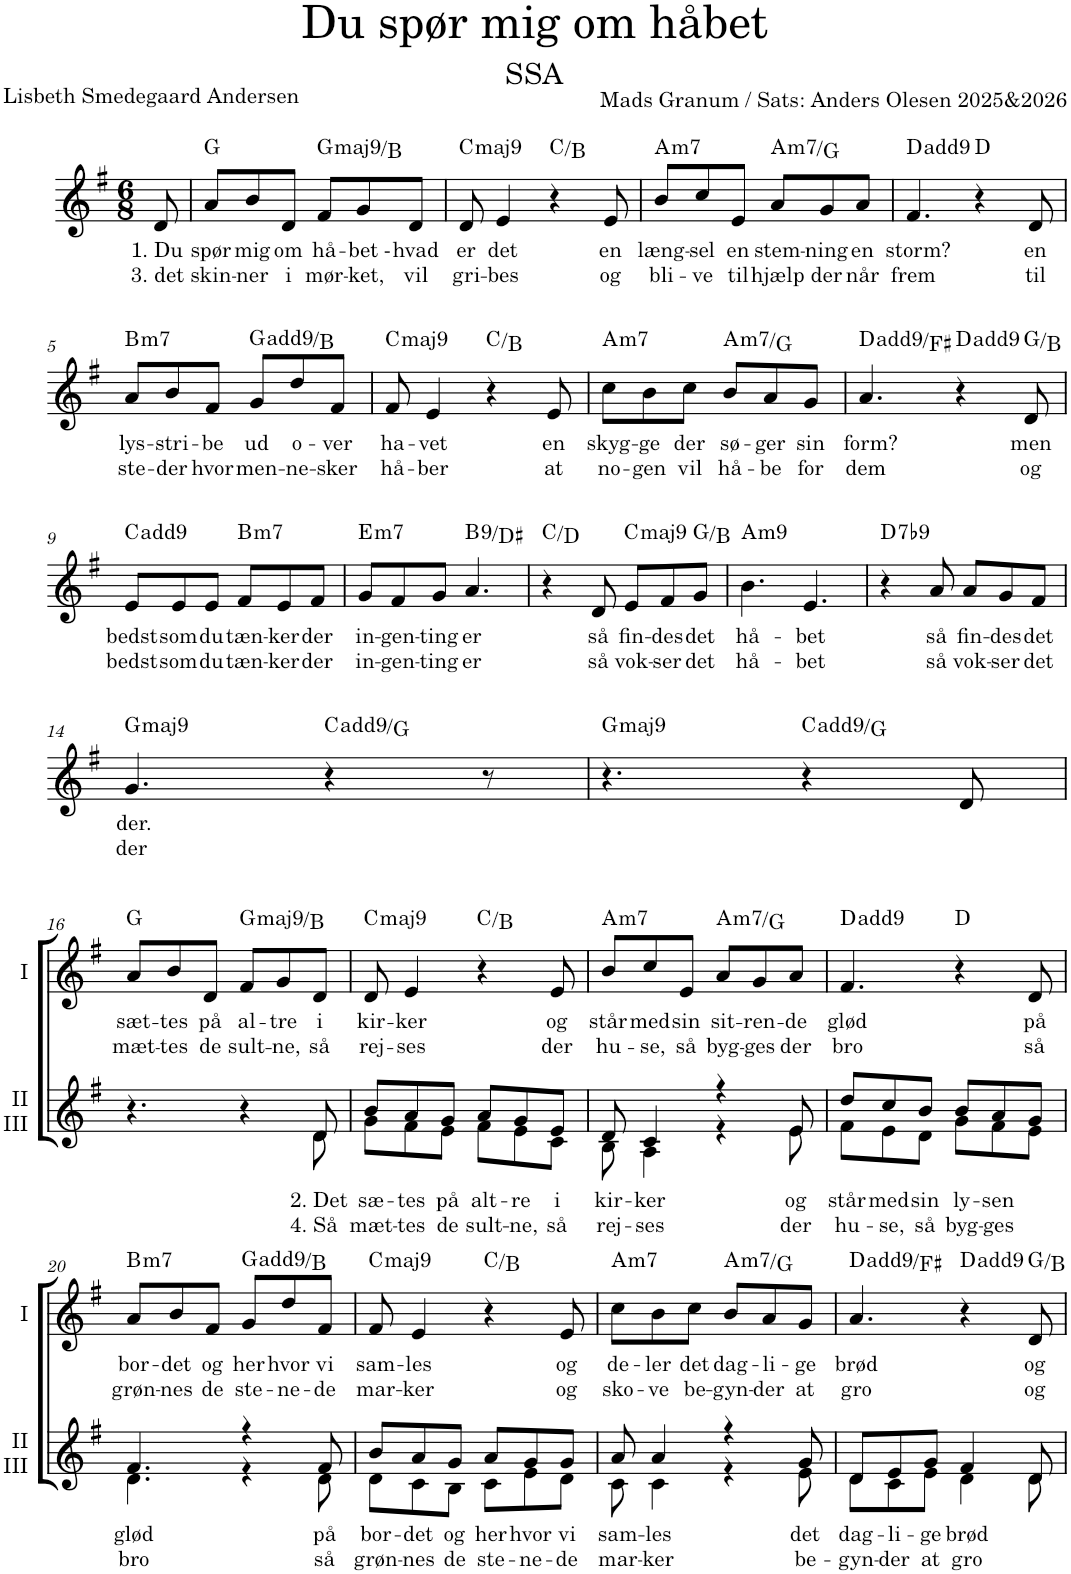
**kern	**text	**text	**harte	**kern	**text	**text	**kern	**text	**text	**harte
*part3	*part3	*part3	*part3	*part2	*part2	*part2	*part1	*part1	*part1	*part1
*staff3	*staff3	*staff3	*	*staff2	*staff2	*staff2	*staff1	*staff1	*staff1	*
*I"Stemme	*	*	*	*I"II III	*	*	*I"I	*	*	*
*	*	*	*	*I'II III	*	*	*I'I	*	*	*
*clefG2	*	*	*	*clefG2	*	*	*clefG2	*	*	*
*k[f#]	*	*	*	*k[f#]	*	*	*k[f#]	*	*	*
*M6/8	*	*	*	*M6/8	*	*	*M6/8	*	*	*
=	=	=	=	=	=	=	=	=	=	=
!	!LO:LY:b	!LO:LY:b	!	!	!	!	!	!	!	!
8d/	1. Du	3. det	.	8r	.	.	8r	.	.	.
=1	=1	=1	=1	=1	=1	=1	=1	=1	=1	=1
!	!LO:LY:b	!LO:LY:b	!	!	!	!	!	!	!	!
8a/L	spør	skin-	G:maj	2.r	.	.	2.r	.	.	.
!	!LO:LY:b	!LO:LY:b	!	!	!	!	!	!	!	!
8b/	mig	-ner	.	.	.	.	.	.	.	.
!	!LO:LY:b	!LO:LY:b	!	!	!	!	!	!	!	!
8d/J	om	i	.	.	.	.	.	.	.	.
!	!LO:LY:b	!LO:LY:b	!LO:H:kt=maj9	!	!	!	!	!	!	!
8f#/L	hå-	mør-	G:maj9/3	.	.	.	.	.	.	.
!	!LO:LY:b	!LO:LY:b	!	!	!	!	!	!	!	!
8g/	-bet -	-ket,	.	.	.	.	.	.	.	.
!	!LO:LY:b	!LO:LY:b	!	!	!	!	!	!	!	!
8d/J	hvad	vil	.	.	.	.	.	.	.	.
=2	=2	=2	=2	=2	=2	=2	=2	=2	=2	=2
!	!LO:LY:b	!LO:LY:b	!LO:H:kt=maj9	!	!	!	!	!	!	!
8d/	er	gri-	C:maj9	2.r	.	.	2.r	.	.	.
!	!LO:LY:b	!LO:LY:b	!	!	!	!	!	!	!	!
4e/	det	-bes	.	.	.	.	.	.	.	.
4r	.	.	C:maj/7	.	.	.	.	.	.	.
!	!LO:LY:b	!LO:LY:b	!	!	!	!	!	!	!	!
8e/	en	og	.	.	.	.	.	.	.	.
=3	=3	=3	=3	=3	=3	=3	=3	=3	=3	=3
!	!LO:LY:b	!LO:LY:b	!LO:H:kt=m7	!	!	!	!	!	!	!
8b/L	læng-	bli-	A:min7	2.r	.	.	2.r	.	.	.
!	!LO:LY:b	!LO:LY:b	!	!	!	!	!	!	!	!
8cc/	-sel	-ve	.	.	.	.	.	.	.	.
!	!LO:LY:b	!LO:LY:b	!	!	!	!	!	!	!	!
8e/J	en	til	.	.	.	.	.	.	.	.
!	!LO:LY:b	!LO:LY:b	!LO:H:kt=m7	!	!	!	!	!	!	!
8a/L	stem-	hjælp	A:min7/b7	.	.	.	.	.	.	.
!	!LO:LY:b	!LO:LY:b	!	!	!	!	!	!	!	!
8g/	-ning	der	.	.	.	.	.	.	.	.
!	!LO:LY:b	!LO:LY:b	!	!	!	!	!	!	!	!
8a/J	en	når	.	.	.	.	.	.	.	.
=4	=4	=4	=4	=4	=4	=4	=4	=4	=4	=4
!	!LO:LY:b	!LO:LY:b	!	!	!	!	!	!	!	!
4.f#/	storm?	frem	D:maj(9)	2.r	.	.	2.r	.	.	.
4r	.	.	D:maj	.	.	.	.	.	.	.
!	!LO:LY:b	!LO:LY:b	!	!	!	!	!	!	!	!
8d/	en	til	.	.	.	.	.	.	.	.
!!LO:LB:g=z
=5	=5	=5	=5	=5	=5	=5	=5	=5	=5	=5
!	!LO:LY:b	!LO:LY:b	!LO:H:kt=m7	!	!	!	!	!	!	!
8a/L	lys-	ste-	B:min7	2.r	.	.	2.r	.	.	.
!	!LO:LY:b	!LO:LY:b	!	!	!	!	!	!	!	!
8b/	-stri-	-der	.	.	.	.	.	.	.	.
!	!LO:LY:b	!LO:LY:b	!	!	!	!	!	!	!	!
8f#/J	-be	hvor	.	.	.	.	.	.	.	.
!	!LO:LY:b	!LO:LY:b	!	!	!	!	!	!	!	!
8g/L	ud	men-	G:maj(9)/3	.	.	.	.	.	.	.
!	!LO:LY:b	!LO:LY:b	!	!	!	!	!	!	!	!
8dd/	o-	-ne-	.	.	.	.	.	.	.	.
!	!LO:LY:b	!LO:LY:b	!	!	!	!	!	!	!	!
8f#/J	-ver	-sker	.	.	.	.	.	.	.	.
=6	=6	=6	=6	=6	=6	=6	=6	=6	=6	=6
!	!LO:LY:b	!LO:LY:b	!LO:H:kt=maj9	!	!	!	!	!	!	!
8f#/	ha-	hå-	C:maj9	2.r	.	.	2.r	.	.	.
!	!LO:LY:b	!LO:LY:b	!	!	!	!	!	!	!	!
4e/	-vet	-ber	.	.	.	.	.	.	.	.
4r	.	.	C:maj/7	.	.	.	.	.	.	.
!	!LO:LY:b	!LO:LY:b	!	!	!	!	!	!	!	!
8e/	en	at	.	.	.	.	.	.	.	.
=7	=7	=7	=7	=7	=7	=7	=7	=7	=7	=7
!	!LO:LY:b	!LO:LY:b	!LO:H:kt=m7	!	!	!	!	!	!	!
8cc\L	skyg-	no-	A:min7	2.r	.	.	2.r	.	.	.
!	!LO:LY:b	!LO:LY:b	!	!	!	!	!	!	!	!
8b\	-ge	-gen	.	.	.	.	.	.	.	.
!	!LO:LY:b	!LO:LY:b	!	!	!	!	!	!	!	!
8cc\J	der	vil	.	.	.	.	.	.	.	.
!	!LO:LY:b	!LO:LY:b	!LO:H:kt=m7	!	!	!	!	!	!	!
8b/L	sø-	hå-	A:min7/b7	.	.	.	.	.	.	.
!	!LO:LY:b	!LO:LY:b	!	!	!	!	!	!	!	!
8a/	-ger	-be	.	.	.	.	.	.	.	.
!	!LO:LY:b	!LO:LY:b	!	!	!	!	!	!	!	!
8g/J	sin	for	.	.	.	.	.	.	.	.
=8	=8	=8	=8	=8	=8	=8	=8	=8	=8	=8
!	!LO:LY:b	!LO:LY:b	!	!	!	!	!	!	!	!
4.a/	form?	dem	D:maj(9)/3	2.r	.	.	2.r	.	.	.
4r	.	.	D:maj(9)	.	.	.	.	.	.	.
!	!LO:LY:b	!LO:LY:b	!	!	!	!	!	!	!	!
8d/	men	og	G:maj/3	.	.	.	.	.	.	.
!!LO:LB:g=z
=9	=9	=9	=9	=9	=9	=9	=9	=9	=9	=9
!	!LO:LY:b	!LO:LY:b	!	!	!	!	!	!	!	!
8e/L	bedst	bedst	C:maj(9)	2.r	.	.	2.r	.	.	.
!	!LO:LY:b	!LO:LY:b	!	!	!	!	!	!	!	!
8e/	som	som	.	.	.	.	.	.	.	.
!	!LO:LY:b	!LO:LY:b	!	!	!	!	!	!	!	!
8e/J	du	du	.	.	.	.	.	.	.	.
!	!LO:LY:b	!LO:LY:b	!LO:H:kt=m7	!	!	!	!	!	!	!
8f#/L	tæn-	tæn-	B:min7	.	.	.	.	.	.	.
!	!LO:LY:b	!LO:LY:b	!	!	!	!	!	!	!	!
8e/	-ker	-ker	.	.	.	.	.	.	.	.
!	!LO:LY:b	!LO:LY:b	!	!	!	!	!	!	!	!
8f#/J	der	der	.	.	.	.	.	.	.	.
=10	=10	=10	=10	=10	=10	=10	=10	=10	=10	=10
!	!LO:LY:b	!LO:LY:b	!LO:H:kt=m7	!	!	!	!	!	!	!
8g/L	in-	in-	E:min7	2.r	.	.	2.r	.	.	.
!	!LO:LY:b	!LO:LY:b	!	!	!	!	!	!	!	!
8f#/	-gen-	-gen-	.	.	.	.	.	.	.	.
!	!LO:LY:b	!LO:LY:b	!	!	!	!	!	!	!	!
8g/J	-ting	-ting	.	.	.	.	.	.	.	.
!	!LO:LY:b	!LO:LY:b	!LO:H:kt=9	!	!	!	!	!	!	!
4.a/	er	er	B:9/3	.	.	.	.	.	.	.
=11	=11	=11	=11	=11	=11	=11	=11	=11	=11	=11
4r	.	.	C:maj/2	2.r	.	.	2.r	.	.	.
!	!LO:LY:b	!LO:LY:b	!	!	!	!	!	!	!	!
8d/	så	så	.	.	.	.	.	.	.	.
!	!LO:LY:b	!LO:LY:b	!LO:H:kt=maj9	!	!	!	!	!	!	!
8e/L	fin-	vok-	C:maj9	.	.	.	.	.	.	.
!	!LO:LY:b	!LO:LY:b	!	!	!	!	!	!	!	!
8f#/	-des	-ser	.	.	.	.	.	.	.	.
!	!LO:LY:b	!LO:LY:b	!	!	!	!	!	!	!	!
8g/J	det	det	G:maj/3	.	.	.	.	.	.	.
=12	=12	=12	=12	=12	=12	=12	=12	=12	=12	=12
!	!LO:LY:b	!LO:LY:b	!LO:H:kt=m9	!	!	!	!	!	!	!
4.b\	hå-	hå-	A:min9	2.r	.	.	2.r	.	.	.
!	!LO:LY:b	!LO:LY:b	!	!	!	!	!	!	!	!
4.e/	-bet	-bet	.	.	.	.	.	.	.	.
=13	=13	=13	=13	=13	=13	=13	=13	=13	=13	=13
!	!	!	!LO:H:kt=7	!	!	!	!	!	!	!
4r	.	.	D:7(b9)	2.r	.	.	2.r	.	.	.
!	!LO:LY:b	!LO:LY:b	!	!	!	!	!	!	!	!
8a/	så	så	.	.	.	.	.	.	.	.
!	!LO:LY:b	!LO:LY:b	!	!	!	!	!	!	!	!
8a/L	fin-	vok-	.	.	.	.	.	.	.	.
!	!LO:LY:b	!LO:LY:b	!	!	!	!	!	!	!	!
8g/	-des	-ser	.	.	.	.	.	.	.	.
!	!LO:LY:b	!LO:LY:b	!	!	!	!	!	!	!	!
8f#/J	det	det	.	.	.	.	.	.	.	.
!!LO:LB:g=z
=14	=14	=14	=14	=14	=14	=14	=14	=14	=14	=14
!	!LO:LY:b	!LO:LY:b	!LO:H:kt=maj9	!	!	!	!	!	!	!
4.g/	der.	der	G:maj9	2.r	.	.	2.r	.	.	.
4r	.	.	C:maj(9)/5	.	.	.	.	.	.	.
8r	.	.	.	.	.	.	.	.	.	.
=15	=15	=15	=15	=15	=15	=15	=15	=15	=15	=15
!	!	!	!LO:H:kt=maj9	!	!	!	!	!	!	!
4.r	.	.	G:maj9	2.r	.	.	4.r	.	.	.
4r	.	.	C:maj(9)/5	.	.	.	4r	.	.	.
8d/	.	.	.	.	.	.	8r	.	.	.
!!LO:LB:g=z
=16	=16	=16	=16	=16	=16	=16	=16	=16	=16	=16
*	*	*	*	*^	*	*	*	*	*	*
!	!	!	!	!	!	!	!	!	!LO:LY:b	!LO:LY:b	!
2.r	.	.	.	4.r	8ryy	.	.	8a/L	sæt-	mæt-	G:maj
!	!	!	!	!	!	!	!	!	!LO:LY:b	!LO:LY:b	!
*	*	*	*	*v	*v	*	*	*	*	*	*
.	.	.	.	.	.	.	8b/	-tes	-tes	.
!	!	!	!	!	!	!	!	!LO:LY:b	!LO:LY:b	!
.	.	.	.	.	.	.	8d/J	på	de	.
!	!	!	!	!	!	!	!	!LO:LY:b	!LO:LY:b	!LO:H:kt=maj9
.	.	.	.	4r	.	.	8f#/L	al-	sult-	G:maj9/3
!	!	!	!	!	!	!	!	!LO:LY:b	!LO:LY:b	!
.	.	.	.	.	.	.	8g/	-tre	-ne,	.
!	!	!	!	!	!LO:LY:b	!LO:LY:b	!	!LO:LY:b	!LO:LY:b	!
*	*	*	*	*^	*	*	*	*	*	*
.	.	.	.	8d/	8d\	2. Det	4. Så	8d/J	i	så	.
=17	=17	=17	=17	=17	=17	=17	=17	=17	=17	=17	=17
!	!	!	!	!	!	!LO:LY:b	!LO:LY:b	!	!LO:LY:b	!LO:LY:b	!LO:H:kt=maj9
2.r	.	.	.	8b/L	8g\L	sæ-	mæt-	8d/	kir-	rej-	C:maj9
!	!	!	!	!	!	!LO:LY:b	!LO:LY:b	!	!LO:LY:b	!LO:LY:b	!
.	.	.	.	8a/	8f#\	-tes	-tes	4e/	-ker	-ses	.
!	!	!	!	!	!	!LO:LY:b	!LO:LY:b	!	!	!	!
.	.	.	.	8g/J	8e\J	på	de	.	.	.	.
!	!	!	!	!	!	!LO:LY:b	!LO:LY:b	!	!	!	!
.	.	.	.	8a/L	8f#\L	alt-	sult-	4r	.	.	C:maj/7
!	!	!	!	!	!	!LO:LY:b	!LO:LY:b	!	!	!	!
.	.	.	.	8g/	8e\	-re	-ne,	.	.	.	.
!	!	!	!	!	!	!LO:LY:b	!LO:LY:b	!	!LO:LY:b	!LO:LY:b	!
.	.	.	.	8e/J	8c\J	i	så	8e/	og	der	.
=18	=18	=18	=18	=18	=18	=18	=18	=18	=18	=18	=18
!	!	!	!	!	!	!LO:LY:b	!LO:LY:b	!	!LO:LY:b	!LO:LY:b	!LO:H:kt=m7
2.r	.	.	.	8d/	8B\	kir-	rej-	8b/L	står	hu-	A:min7
!	!	!	!	!	!	!LO:LY:b	!LO:LY:b	!	!LO:LY:b	!LO:LY:b	!
.	.	.	.	4c/	4A\	-ker	-ses	8cc/	med	-se,	.
!	!	!	!	!	!	!	!	!	!LO:LY:b	!LO:LY:b	!
.	.	.	.	.	.	.	.	8e/J	sin	så	.
!	!	!	!	!	!	!	!	!	!LO:LY:b	!LO:LY:b	!LO:H:kt=m7
.	.	.	.	4r	4r	.	.	8a/L	sit-	byg-	A:min7/b7
!	!	!	!	!	!	!	!	!	!LO:LY:b	!LO:LY:b	!
.	.	.	.	.	.	.	.	8g/	-ren-	-ges	.
!	!	!	!	!	!	!LO:LY:b	!LO:LY:b	!	!LO:LY:b	!LO:LY:b	!
.	.	.	.	8e/	8e\	og	der	8a/J	-de	der	.
=19	=19	=19	=19	=19	=19	=19	=19	=19	=19	=19	=19
!	!	!	!	!	!	!LO:LY:b	!LO:LY:b	!	!LO:LY:b	!LO:LY:b	!
2.r	.	.	.	8dd/L	8f#\L	står	hu-	4.f#/	glød	bro	D:maj(9)
!	!	!	!	!	!	!LO:LY:b	!LO:LY:b	!	!	!	!
.	.	.	.	8cc/	8e\	med	-se,	.	.	.	.
!	!	!	!	!	!	!LO:LY:b	!LO:LY:b	!	!	!	!
.	.	.	.	8b/J	8d\J	sin	så	.	.	.	.
!	!	!	!	!	!	!LO:LY:b	!LO:LY:b	!	!	!	!
.	.	.	.	8b/L	8g\L	ly-	byg-	4r	.	.	D:maj
!	!	!	!	!	!	!LO:LY:b	!LO:LY:b	!	!	!	!
.	.	.	.	8a/	8f#\	-sen	-ges	.	.	.	.
!	!	!	!	!	!	!	!	!	!LO:LY:b	!LO:LY:b	!
.	.	.	.	8g/J	8e\J	.	.	8d/	på	så	.
!!LO:LB:g=z
=20	=20	=20	=20	=20	=20	=20	=20	=20	=20	=20	=20
!	!	!	!	!	!	!LO:LY:b	!LO:LY:b	!	!LO:LY:b	!LO:LY:b	!LO:H:kt=m7
2.r	.	.	.	4.f#/	4.d\	glød	bro	8a/L	bor-	grøn-	B:min7
!	!	!	!	!	!	!	!	!	!LO:LY:b	!LO:LY:b	!
.	.	.	.	.	.	.	.	8b/	-det	-nes	.
!	!	!	!	!	!	!	!	!	!LO:LY:b	!LO:LY:b	!
.	.	.	.	.	.	.	.	8f#/J	og	de	.
!	!	!	!	!	!	!	!	!	!LO:LY:b	!LO:LY:b	!
.	.	.	.	4r	4r	.	.	8g/L	her	ste-	G:maj(9)/3
!	!	!	!	!	!	!	!	!	!LO:LY:b	!LO:LY:b	!
.	.	.	.	.	.	.	.	8dd/	hvor	-ne-	.
!	!	!	!	!	!	!LO:LY:b	!LO:LY:b	!	!LO:LY:b	!LO:LY:b	!
.	.	.	.	8f#/	8d\	på	så	8f#/J	vi	-de	.
=21	=21	=21	=21	=21	=21	=21	=21	=21	=21	=21	=21
!	!	!	!	!	!	!LO:LY:b	!LO:LY:b	!	!LO:LY:b	!LO:LY:b	!LO:H:kt=maj9
2.r	.	.	.	8b/L	8d\L	bor-	grøn-	8f#/	sam-	mar-	C:maj9
!	!	!	!	!	!	!LO:LY:b	!LO:LY:b	!	!LO:LY:b	!LO:LY:b	!
.	.	.	.	8a/	8c\	-det	-nes	4e/	-les	-ker	.
!	!	!	!	!	!	!LO:LY:b	!LO:LY:b	!	!	!	!
.	.	.	.	8g/J	8B\J	og	de	.	.	.	.
!	!	!	!	!	!	!LO:LY:b	!LO:LY:b	!	!	!	!
.	.	.	.	8a/L	8c\L	her	ste-	4r	.	.	C:maj/7
!	!	!	!	!	!	!LO:LY:b	!LO:LY:b	!	!	!	!
.	.	.	.	8g/	8e\	hvor	-ne-	.	.	.	.
!	!	!	!	!	!	!LO:LY:b	!LO:LY:b	!	!LO:LY:b	!LO:LY:b	!
.	.	.	.	8g/J	8d\J	vi	-de	8e/	og	og	.
=22	=22	=22	=22	=22	=22	=22	=22	=22	=22	=22	=22
!	!	!	!	!	!	!LO:LY:b	!LO:LY:b	!	!LO:LY:b	!LO:LY:b	!LO:H:kt=m7
2.r	.	.	.	8a/	8c\	sam-	mar-	8cc\L	de-	sko-	A:min7
!	!	!	!	!	!	!LO:LY:b	!LO:LY:b	!	!LO:LY:b	!LO:LY:b	!
.	.	.	.	4a/	4c\	-les	-ker	8b\	-ler	-ve	.
!	!	!	!	!	!	!	!	!	!LO:LY:b	!LO:LY:b	!
.	.	.	.	.	.	.	.	8cc\J	det	be-	.
!	!	!	!	!	!	!	!	!	!LO:LY:b	!LO:LY:b	!LO:H:kt=m7
.	.	.	.	4r	4r	.	.	8b/L	dag-	-gyn-	A:min7/b7
!	!	!	!	!	!	!	!	!	!LO:LY:b	!LO:LY:b	!
.	.	.	.	.	.	.	.	8a/	-li-	-der	.
!	!	!	!	!	!	!LO:LY:b	!LO:LY:b	!	!LO:LY:b	!LO:LY:b	!
.	.	.	.	8g/	8e\	det	be-	8g/J	-ge	at	.
=23	=23	=23	=23	=23	=23	=23	=23	=23	=23	=23	=23
!	!	!	!	!	!	!LO:LY:b	!LO:LY:b	!	!LO:LY:b	!LO:LY:b	!
2.r	.	.	.	8d/L	8d\L	dag-	-gyn-	4.a/	brød	gro	D:maj(9)/3
!	!	!	!	!	!	!LO:LY:b	!LO:LY:b	!	!	!	!
.	.	.	.	8e/	8c\	-li-	-der	.	.	.	.
!	!	!	!	!	!	!LO:LY:b	!LO:LY:b	!	!	!	!
.	.	.	.	8g/J	8e\J	-ge	at	.	.	.	.
!	!	!	!	!	!	!LO:LY:b	!LO:LY:b	!	!	!	!
.	.	.	.	4f#/	4d\	brød	gro	4r	.	.	D:maj(9)
!	!	!	!	!	!	!	!	!	!LO:LY:b	!LO:LY:b	!
.	.	.	.	8d/	8d\	.	.	8d/	og	og	G:maj/3
*	*	*	*	*v	*v	*	*	*	*	*	*
=	=	=	=	=	=	=	=	=	=	=
*-	*-	*-	*-	*-	*-	*-	*-	*-	*-	*-
